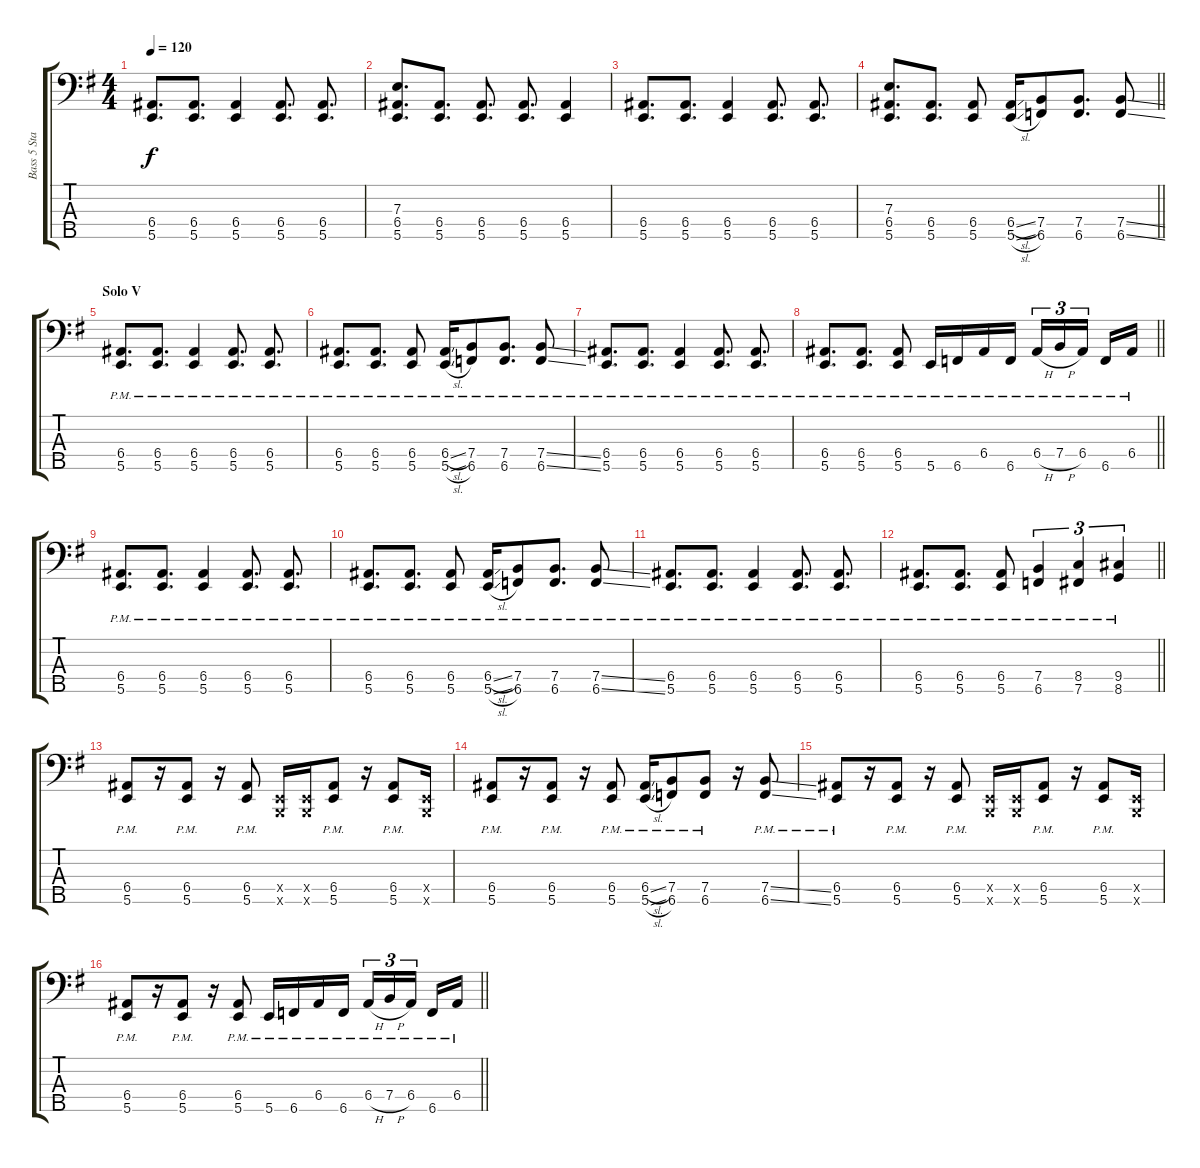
\track ("Bass 5 Standard" "Bass 5 Sta") {instrument electricbassfinger}
\staff {score tabs}
\tuning (G2 D2 A1 E1 B0) {hide}
\ts (4 4)
\tempo 120
\clef f4
\ks eminor
(6.4 5.5).8{d dy f} (6.4 5.5).8{d} (6.4 5.5).4 (6.4 5.5).8{d} (6.4 5.5).8{d} |
(7.3 6.4 5.5).8{d} (6.4 5.5).8{d} (6.4 5.5).8{d} (6.4 5.5).8{d} (6.4 5.5).4 |
(6.4 5.5).8{d} (6.4 5.5).8{d} (6.4 5.5).4 (6.4 5.5).8{d} (6.4 5.5).8{d} |
\barLineRight lightlight
(7.3 6.4 5.5).8{d} (6.4 5.5).8{d} (6.4 5.5).8 (6.4{sl} 5.5{sl}).16 (7.4 6.5).8 (7.4 6.5).8{d} (7.4{ss} 6.5{ss}).8 |
\section ("" "Solo V")
(6.4{pm} 5.5{pm}).8{d} (6.4{pm} 5.5{pm}).8{d} (6.4{pm} 5.5{pm}).4 (6.4{pm} 5.5{pm}).8{d} (6.4{pm} 5.5{pm}).8{d} |
(6.4{pm} 5.5{pm}).8{d} (6.4{pm} 5.5{pm}).8{d} (6.4{pm} 5.5{pm}).8 (6.4{sl pm} 5.5{sl pm}).16 (7.4{pm} 6.5{pm}).8 (7.4{pm} 6.5{pm}).8{d} (7.4{ss pm} 6.5{ss pm}).8 |
(6.4{pm} 5.5{pm}).8{d} (6.4{pm} 5.5{pm}).8{d} (6.4{pm} 5.5{pm}).4 (6.4{pm} 5.5{pm}).8{d} (6.4{pm} 5.5{pm}).8{d} |
\barLineRight lightlight
(6.4{pm} 5.5{pm}).8{d} (6.4{pm} 5.5{pm}).8{d} (6.4{pm} 5.5{pm}).8 5.5{pm}.16 6.5{pm}.16 6.4{pm}.16 6.5{pm}.16 6.4{h pm}.16{tu (3 2)} 7.4{h pm}.16{tu (3 2)} 6.4{pm}.16{tu (3 2) beam splitsecondary} 6.5{pm}.16 6.4{pm}.16 |
(6.4{pm} 5.5{pm}).8{d} (6.4{pm} 5.5{pm}).8{d} (6.4{pm} 5.5{pm}).4 (6.4{pm} 5.5{pm}).8{d} (6.4{pm} 5.5{pm}).8{d} |
(6.4{pm} 5.5{pm}).8{d} (6.4{pm} 5.5{pm}).8{d} (6.4{pm} 5.5{pm}).8 (6.4{sl pm} 5.5{sl pm}).16 (7.4{pm} 6.5{pm}).8 (7.4{pm} 6.5{pm}).8{d} (7.4{ss pm} 6.5{ss pm}).8 |
(6.4{pm} 5.5{pm}).8{d} (6.4{pm} 5.5{pm}).8{d} (6.4{pm} 5.5{pm}).4 (6.4{pm} 5.5{pm}).8{d} (6.4{pm} 5.5{pm}).8{d} |
\barLineRight lightlight
(6.4{pm} 5.5{pm}).8{d} (6.4{pm} 5.5{pm}).8{d} (6.4{pm} 5.5{pm}).8 (7.4{pm} 6.5{pm}).4{tu (3 2)} (8.4{pm} 7.5{pm}).4{tu (3 2)} (9.4{pm} 8.5{pm}).4{tu (3 2)} |
(6.4{pm} 5.5{pm}).8 r.16 (6.4{pm} 5.5{pm}).8 r.16 (6.4{pm} 5.5{pm}).8 (0.4{x} 0.5{x}).16 (0.4{x} 0.5{x}).16 (6.4{pm} 5.5{pm}).8 r.16 (6.4{pm} 5.5{pm}).8 (0.4{x} 0.5{x}).16 |
(6.4{pm} 5.5{pm}).8 r.16 (6.4{pm} 5.5{pm}).8 r.16 (6.4{pm} 5.5{pm}).8 (6.4{sl pm} 5.5{sl pm}).16 (7.4{pm} 6.5{pm}).8 (7.4{pm} 6.5{pm}).8 r.16 (7.4{ss pm} 6.5{ss pm}).8 |
(6.4{pm} 5.5{pm}).8 r.16 (6.4{pm} 5.5{pm}).8 r.16 (6.4{pm} 5.5{pm}).8 (0.4{x} 0.5{x}).16 (0.4{x} 0.5{x}).16 (6.4{pm} 5.5{pm}).8 r.16 (6.4{pm} 5.5{pm}).8 (0.4{x} 0.5{x}).16 |
\barLineRight lightlight
(6.4{pm} 5.5{pm}).8 r.16 (6.4{pm} 5.5{pm}).8 r.16 (6.4{pm} 5.5{pm}).8 5.5{pm}.16 6.5{pm}.16 6.4{pm}.16 6.5{pm}.16 6.4{h pm}.16{tu (3 2)} 7.4{h pm}.16{tu (3 2)} 6.4{pm}.16{tu (3 2) beam splitsecondary} 6.5{pm}.16 6.4{pm}.16
